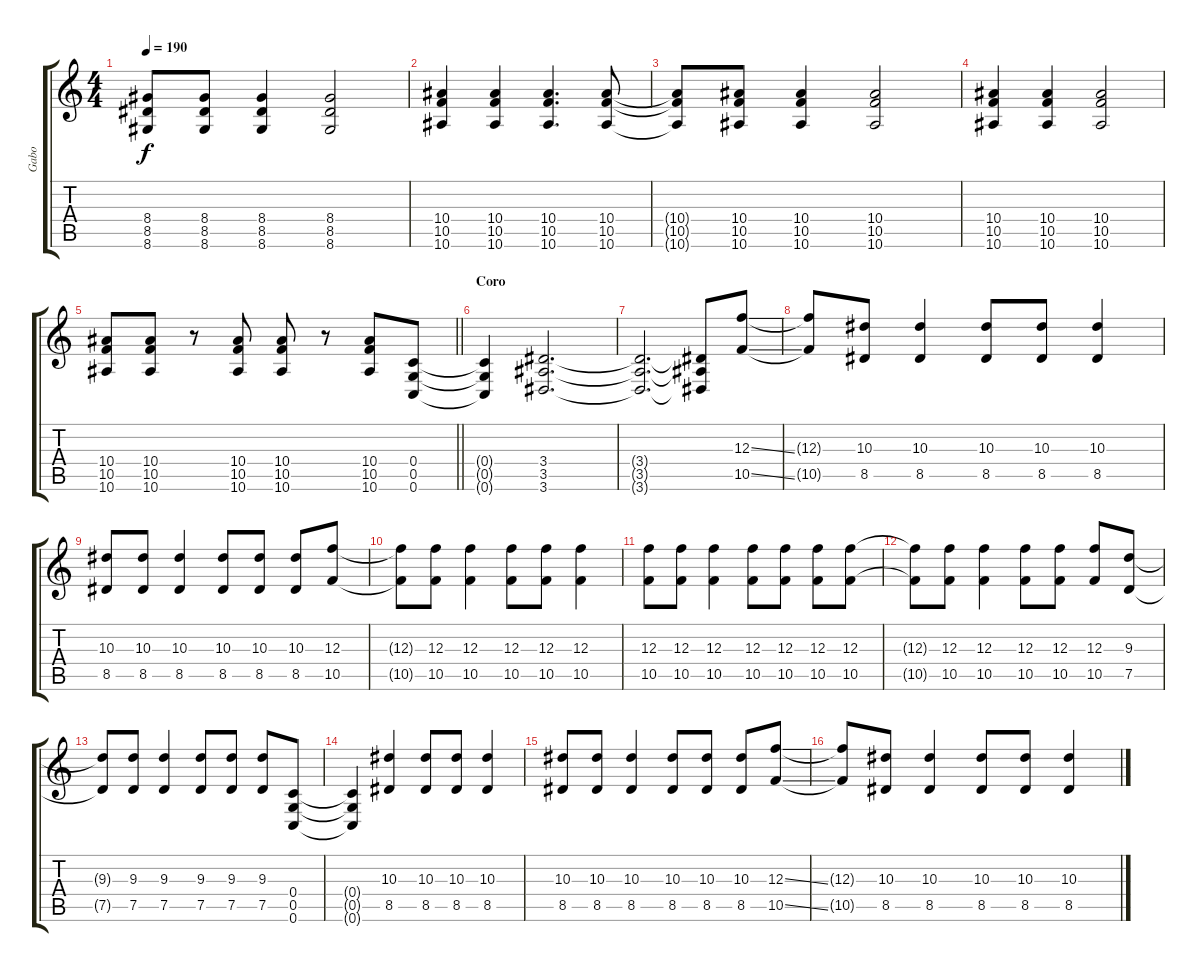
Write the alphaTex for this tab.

\track ("Gabo" "Gabo") {instrument distortionguitar}
\staff {score tabs}
\tuning (D4 A3 F3 C3 G2 C2) {hide}
\ts (4 4)
\tempo 190
\clef g2
\ks c
(8.4{t} 8.5{t} 8.6{t}).8{dy f} (8.4 8.5 8.6).8 (8.4 8.5 8.6).4 (8.4 8.5 8.6).2 |
(10.4 10.5 10.6).4 (10.4 10.5 10.6).4 (10.4 10.5 10.6).4{d} (10.4 10.5 10.6).8 |
(10.4{t} 10.5{t} 10.6{t}).8 (10.4 10.5 10.6).8 (10.4 10.5 10.6).4 (10.4 10.5 10.6).2 |
(10.4 10.5 10.6).4 (10.4 10.5 10.6).4 (10.4 10.5 10.6).2 |
\barLineRight lightlight
(10.4 10.5 10.6).8 (10.4 10.5 10.6).8 r.8 (10.4 10.5 10.6).8 (10.4 10.5 10.6).8 r.8 (10.4 10.5 10.6).8 (0.4 0.5 0.6).8 |
\section ("" "Coro")
(0.4{t} 0.5{t} 0.6{t}).4 (3.4 3.5 3.6).2{d} |
(3.4{t} 3.5{t} 3.6{t}).2{d} (3.4{t} 3.5{t} 3.6{t}).8 (12.3{ss} 10.5{ss}).8 |
(12.3{t} 10.5{t}).8 (10.3 8.5).8 (10.3 8.5).4 (10.3 8.5).8 (10.3 8.5).8 (10.3 8.5).4 |
(10.3 8.5).8 (10.3 8.5).8 (10.3 8.5).4 (10.3 8.5).8 (10.3 8.5).8 (10.3 8.5).8 (12.3 10.5).8 |
(12.3{t} 10.5{t}).8 (12.3 10.5).8 (12.3 10.5).4 (12.3 10.5).8 (12.3 10.5).8 (12.3 10.5).4 |
(12.3 10.5).8 (12.3 10.5).8 (12.3 10.5).4 (12.3 10.5).8 (12.3 10.5).8 (12.3 10.5).8 (12.3 10.5).8 |
(12.3{t} 10.5{t}).8 (12.3 10.5).8 (12.3 10.5).4 (12.3 10.5).8 (12.3 10.5).8 (12.3 10.5).8 (9.3 7.5).8 |
(9.3{t} 7.5{t}).8 (9.3 7.5).8 (9.3 7.5).4 (9.3 7.5).8 (9.3 7.5).8 (9.3 7.5).8 (0.4 0.5 0.6).8 |
(0.4{t} 0.5{t} 0.6{t}).4 (10.3 8.5).4 (10.3 8.5).8 (10.3 8.5).8 (10.3 8.5).4 |
(10.3 8.5).8 (10.3 8.5).8 (10.3 8.5).4 (10.3 8.5).8 (10.3 8.5).8 (10.3 8.5).8 (12.3{ss} 10.5{ss}).8 |
(12.3{t} 10.5{t}).8 (10.3 8.5).8 (10.3 8.5).4 (10.3 8.5).8 (10.3 8.5).8 (10.3 8.5).4
